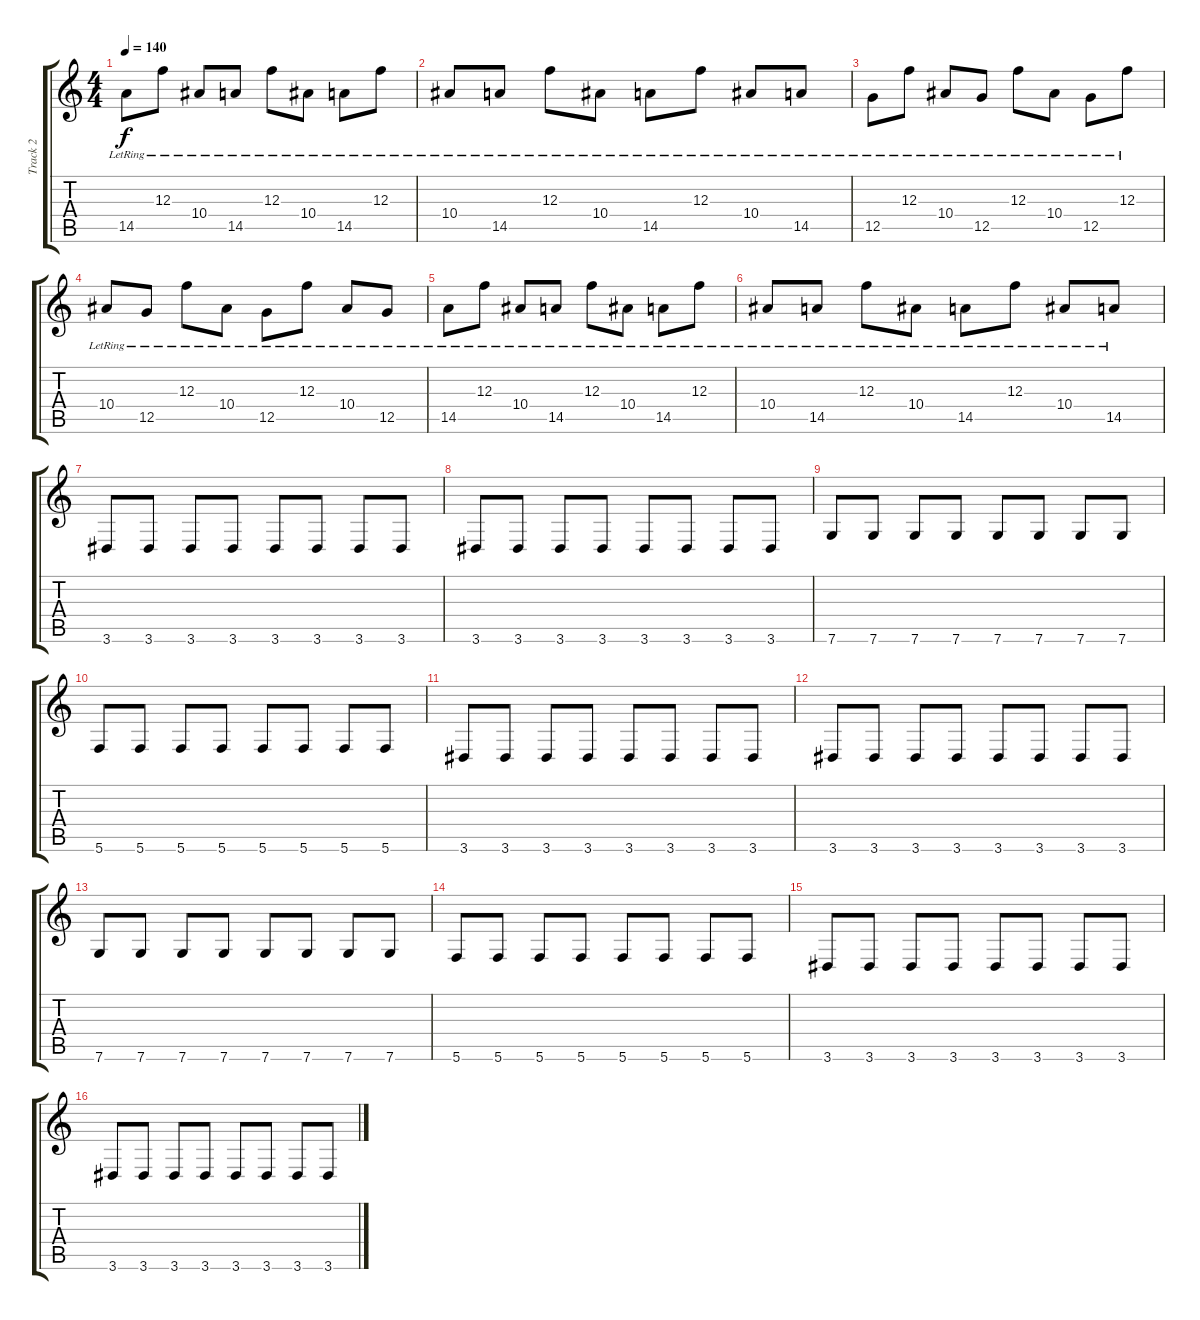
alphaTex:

\track ("Track 2" "Track 2") {instrument electricguitarmuted}
\staff {score tabs}
\tuning (D4 A3 F3 C3 G2 C2) {hide}
\ts (4 4)
\tempo 140
\clef g2
\ks c
14.5{lr}.8{dy f} 12.3{lr}.8 10.4{lr}.8 14.5{lr}.8 12.3{lr}.8 10.4{lr}.8 14.5{lr}.8 12.3{lr}.8 |
10.4{lr}.8 14.5{lr}.8 12.3{lr}.8 10.4{lr}.8 14.5{lr}.8 12.3{lr}.8 10.4{lr}.8 14.5{lr}.8 |
12.5{lr}.8 12.3{lr}.8 10.4{lr}.8 12.5{lr}.8 12.3{lr}.8 10.4{lr}.8 12.5{lr}.8 12.3{lr}.8 |
10.4{lr}.8 12.5{lr}.8 12.3{lr}.8 10.4{lr}.8 12.5{lr}.8 12.3{lr}.8 10.4{lr}.8 12.5{lr}.8 |
14.5{lr}.8 12.3{lr}.8 10.4{lr}.8 14.5{lr}.8 12.3{lr}.8 10.4{lr}.8 14.5{lr}.8 12.3{lr}.8 |
10.4{lr}.8 14.5{lr}.8 12.3{lr}.8 10.4{lr}.8 14.5{lr}.8 12.3{lr}.8 10.4{lr}.8 14.5{lr}.8 |
3.6.8{volume 0} 3.6.8{volume 13} 3.6.8 3.6.8 3.6.8 3.6.8 3.6.8 3.6.8 |
3.6.8 3.6.8 3.6.8 3.6.8 3.6.8 3.6.8 3.6.8 3.6.8 |
7.6.8 7.6.8 7.6.8 7.6.8 7.6.8 7.6.8 7.6.8 7.6.8 |
5.6.8 5.6.8 5.6.8 5.6.8 5.6.8 5.6.8 5.6.8 5.6.8 |
3.6.8 3.6.8 3.6.8 3.6.8 3.6.8 3.6.8 3.6.8 3.6.8 |
3.6.8 3.6.8 3.6.8 3.6.8 3.6.8 3.6.8 3.6.8 3.6.8 |
7.6.8 7.6.8 7.6.8 7.6.8 7.6.8 7.6.8 7.6.8 7.6.8 |
5.6.8 5.6.8 5.6.8 5.6.8 5.6.8 5.6.8 5.6.8 5.6.8 |
3.6.8 3.6.8 3.6.8 3.6.8 3.6.8 3.6.8 3.6.8 3.6.8 |
3.6.8 3.6.8 3.6.8 3.6.8 3.6.8 3.6.8 3.6.8 3.6.8
